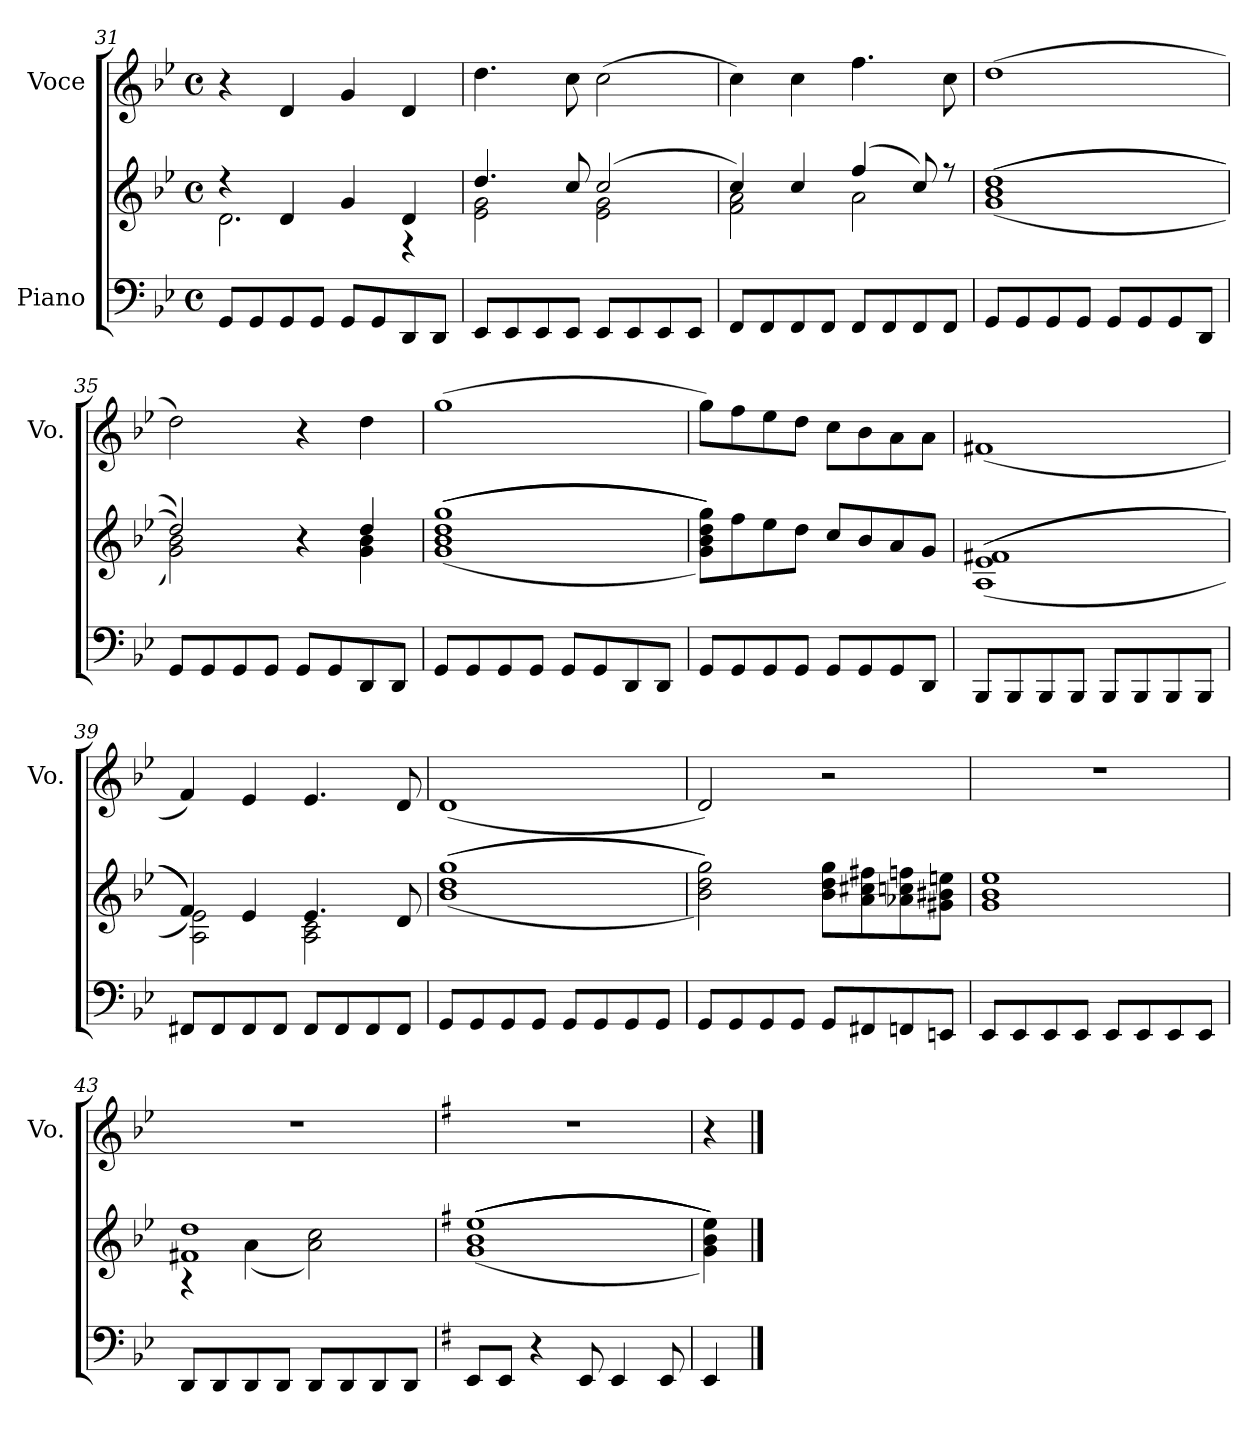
**kern	**kern	**kern
*part2	*part2	*part1
*staff3	*staff2	*staff1
*I"Piano	*	*I"Voce
*	*	*I'Vo.
!!LO:PB:g=z
*clefF4	*clefG2	*clefG2
*k[b-e-]	*k[b-e-]	*k[b-e-]
*M4/4	*M4/4	*M4/4
*met(c)	*met(c)	*met(c)
=31	=31	=31
*	*^	*
8GG/L	4r	2.d\	4r
8GG/	.	.	.
8GG/	4d/	.	4d/
8GG/J	.	.	.
8GG/L	4g/	.	4g/
8GG/	.	.	.
8DD/	4d/	4r	4d/
8DD/J	.	.	.
=32	=32	=32	=32
8EE-/L	4.dd/	2e-\ 2g\	4.dd\
8EE-/	.	.	.
8EE-/	.	.	.
8EE-/J	8cc/	.	8cc\
8EE-/L	(>2cc/	2e-\ 2g\	(>2cc\
8EE-/	.	.	.
8EE-/	.	.	.
8EE-/J	.	.	.
=33	=33	=33	=33
8FF/L	4cc/)	2f\ 2a\	4cc\)
8FF/	.	.	.
8FF/	4cc/	.	4cc\
8FF/J	.	.	.
8FF/L	(>4ff/	2a\	4.ff\
8FF/	.	.	.
8FF/	8cc/)	.	.
8FF/J	8r	.	8cc\
*	*v	*v	*
=34	=34	=34
8GG/L	(>(>(>1g 1b- 1dd	(>1dd
8GG/	.	.
8GG/	.	.
8GG/J	.	.
8GG/L	.	.
8GG/	.	.
8GG/	.	.
8DD/J	.	.
=35	=35	=35
*	*^	*
8GG/L	2dd/)	2g\ 2b-\))	2dd\)
8GG/	.	.	.
8GG/	.	.	.
8GG/J	.	.	.
8GG/L	4r	4ryy	4r
8GG/	.	.	.
8DD/	4dd/	4g\ 4b-\	4dd\
8DD/J	.	.	.
*	*v	*v	*
!!LO:LB:g=z
=36	=36	=36
8GG/L	(>(>(>(>1g 1b- 1dd 1gg	(>1gg
8GG/	.	.
8GG/	.	.
8GG/J	.	.
8GG/L	.	.
8GG/	.	.
8DD/	.	.
8DD/J	.	.
=37	=37	=37
8GG/L	8g\ 8b-\ 8dd\ 8gg\L))))	8gg\L)
8GG/	8ff\	8ff\
8GG/	8ee-\	8ee-\
8GG/J	8dd\J	8dd\J
8GG/L	8cc/L	8cc\L
8GG/	8b-/	8b-\
8GG/	8a/	8a\
8DD/J	8g/J	8a\J
=38	=38	=38
8BBB-/L	(<(<(<1A 1e- 1f#X	(<1f#X
8BBB-/	.	.
8BBB-/	.	.
8BBB-/J	.	.
8BBB-/L	.	.
8BBB-/	.	.
8BBB-/	.	.
8BBB-/J	.	.
=39	=39	=39
*	*^	*
8FF#X/L	4f/)))	2A\ 2e-\	4f/)
8FF#/	.	.	.
8FF#/	4e-/	.	4e-/
8FF#/J	.	.	.
8FF#/L	4.e-/	2A\ 2c\	4.e-/
8FF#/	.	.	.
8FF#/	.	.	.
8FF#/J	8d/	.	8d/
*	*v	*v	*
=40	=40	=40
8GG/L	(>(>(>1b- 1dd 1gg	(<1d
8GG/	.	.
8GG/	.	.
8GG/J	.	.
8GG/L	.	.
8GG/	.	.
8GG/	.	.
8GG/J	.	.
!!LO:LB:g=z
=41	=41	=41
8GG/L	2b-\ 2dd\ 2gg\)))	2d/)
8GG/	.	.
8GG/	.	.
8GG/J	.	.
8GG/L	8b-\ 8dd\ 8gg\L	2r
8FF#X/	8a\ 8cc#X\ 8ff#X\	.
8FFn/	8a-X\ 8ccn\ 8ffn\	.
8EEn/J	8g#X\ 8b#X\ 8een\J	.
=42	=42	=42
8EE-/L	1g 1b- 1ee-	1r
8EE-/	.	.
8EE-/	.	.
8EE-/J	.	.
8EE-/L	.	.
8EE-/	.	.
8EE-/	.	.
8EE-/J	.	.
=43	=43	=43
*	*^	*
8DD/L	1f#X 1dd	4r	1r
8DD/	.	.	.
8DD/	.	(<4a\	.
8DD/J	.	.	.
8DD/L	.	2a\ 2cc\)	.
8DD/	.	.	.
8DD/	.	.	.
8DD/J	.	.	.
*	*v	*v	*
=44	=44	=44
*k[f#]	*k[f#]	*k[f#]
8EE/L	(>(>(>(>(>(>1g 1b 1ee	1r
8EE/J	.	.
4r	.	.
8EE/	.	.
4EE/	.	.
8EE/	.	.
=45	=45	=45
4EE/	4g\ 4b\ 4ee\))))))	4r
==	==	==
*-	*-	*-
